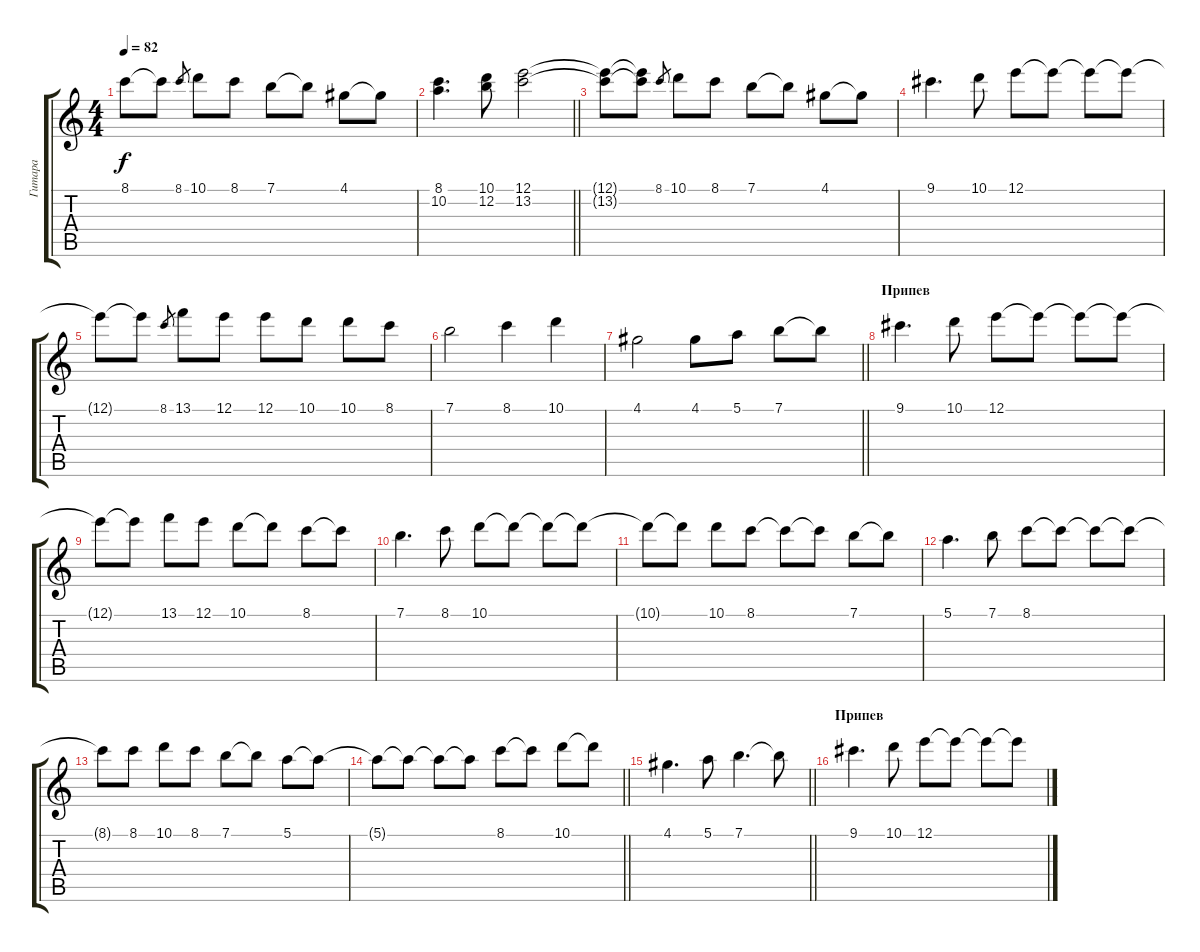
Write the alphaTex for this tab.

\track ("Гитара" "Гитара") {instrument acousticguitarnylon}
\staff {score tabs}
\tuning (E4 B3 G3 D3 A2 E2) {hide}
\ts (4 4)
\tempo 82
\clef g2
\ks aminor
8.1{t}.8{dy f} 8.1{t}.8 8.1.8{gr} 10.1.8 8.1.8 7.1.8 7.1{t}.8 4.1.8 4.1{t}.8 |
\barLineRight lightlight
(8.1 10.2).4{d} (10.1 12.2).8 (12.1 13.2).2 |
(12.1{t} 13.2{t}).8 (12.1{t} 13.2{t}).8 8.1.8{gr} 10.1.8 8.1.8 7.1.8 7.1{t}.8 4.1.8 4.1{t}.8 |
9.1.4{d} 10.1.8 12.1.8 12.1{t}.8 12.1{t}.8 12.1{t}.8 |
12.1{t}.8 12.1{t}.8 8.1.8{gr} 13.1.8 12.1.8 12.1.8 10.1.8 10.1.8 8.1.8 |
7.1.2 8.1.4 10.1.4 |
\barLineRight lightlight
4.1.2 4.1.8 5.1.8 7.1.8 7.1{t}.8 |
\section ("" "Припев")
9.1.4{d} 10.1.8 12.1.8 12.1{t}.8 12.1{t}.8 12.1{t}.8 |
12.1{t}.8 12.1{t}.8 13.1.8 12.1.8 10.1.8 10.1{t}.8 8.1.8 8.1{t}.8 |
7.1.4{d} 8.1.8 10.1.8 10.1{t}.8 10.1{t}.8 10.1{t}.8 |
10.1{t}.8 10.1{t}.8 10.1.8 8.1.8 8.1{t}.8 8.1{t}.8 7.1.8 7.1{t}.8 |
5.1.4{d} 7.1.8 8.1.8 8.1{t}.8 8.1{t}.8 8.1{t}.8 |
8.1{t}.8 8.1.8 10.1.8 8.1.8 7.1.8 7.1{t}.8 5.1.8 5.1{t}.8 |
\barLineRight lightlight
5.1{t}.8 5.1{t}.8 5.1{t}.8 5.1{t}.8 8.1.8 8.1{t}.8 10.1.8 10.1{t}.8 |
\barLineRight lightlight
4.1.4{d} 5.1.8 7.1.4{d} 7.1{t}.8 |
\section ("" "Припев")
9.1.4{d} 10.1.8 12.1.8 12.1{t}.8 12.1{t}.8 12.1{t}.8
